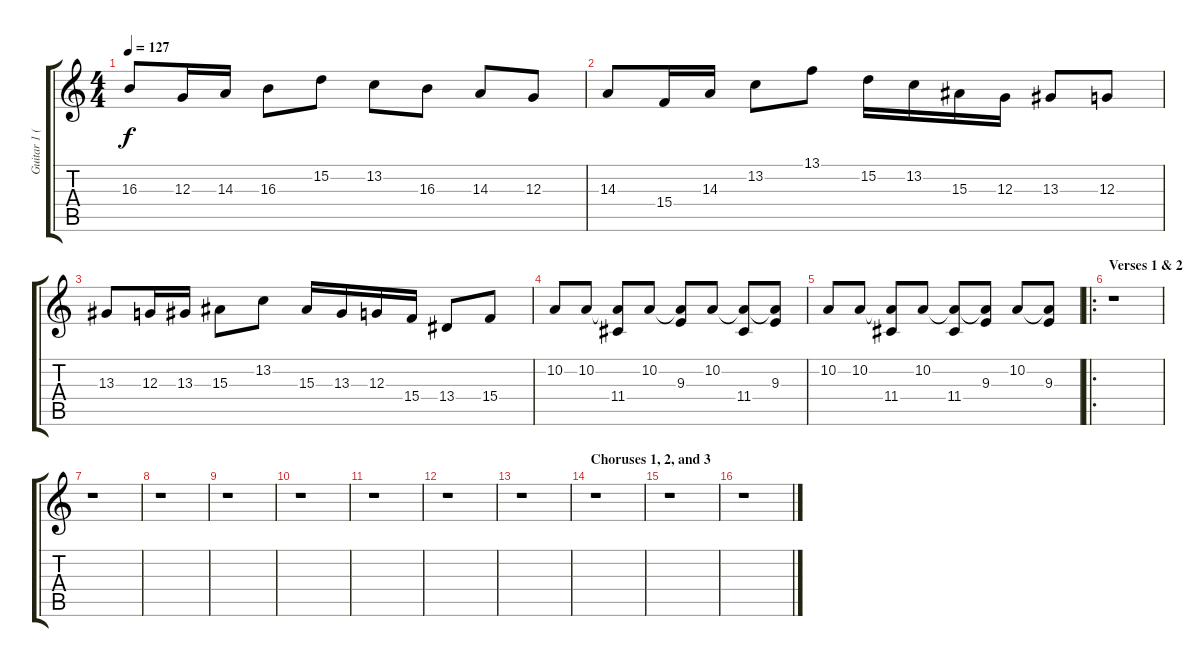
\track ("Guitar 1 (Organ arr. for Guitar)" "Guitar 1 (") {instrument drawbarorgan}
\staff {score tabs}
\tuning (E4 B3 G3 D3 A2 E2) {hide}
\ts (4 4)
\tempo 127
\clef g2
\ks c
16.3.8{dy f instrument drawbarorgan} 12.3.16 14.3.16 16.3.8 15.2.8 13.2.8 16.3.8 14.3.8 12.3.8 |
14.3.8 15.4.16 14.3.16 13.2.8 13.1.8 15.2.16 13.2.16 15.3.16 12.3.16 13.3.8 12.3.8 |
13.3.8 12.3.16 13.3.16 15.3.8 13.2.8 15.3.16 13.3.16 12.3.16 15.4.16 13.4.8 15.4.8 |
10.2.8 10.2.8 (10.2{t} 11.4).8 10.2.8 (10.2{t} 9.3).8 10.2.8 (10.2{t} 11.4).8 (10.2{t} 9.3).8 |
10.2.8 10.2.8 (10.2{t} 11.4).8 10.2.8 (10.2{t} 11.4).8 (10.2{t} 9.3).8 10.2.8 (10.2{t} 9.3).8 |
\ro
\section ("" "Verses 1 & 2")
r.1 |
r.1 |
r.1 |
r.1 |
r.1 |
r.1 |
r.1 |
r.1 |
\section ("" "Choruses 1, 2, and 3")
r.1 |
r.1 |
r.1
